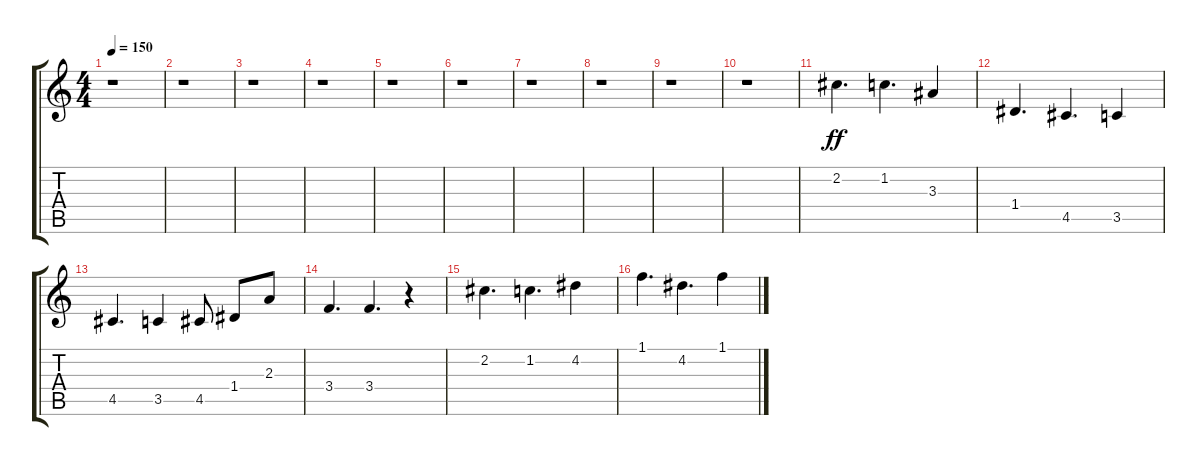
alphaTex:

\track "" {instrument distortionguitar}
\staff {score tabs}
\tuning (E4 B3 G3 D3 A2 E2) {hide}
\ts (4 4)
\tempo 150
\clef g2
\ks c
r.1{dy ff} |
r.1 |
r.1 |
r.1 |
r.1 |
r.1 |
r.1 |
r.1 |
r.1 |
r.1 |
2.2.4{d} 1.2.4{d} 3.3.4 |
1.4.4{d} 4.5.4{d} 3.5.4 |
4.5.4{d} 3.5.4 4.5.8 1.4.8 2.3.8 |
3.4.4{d} 3.4.4{d} r.4 |
2.2.4{d} 1.2.4{d} 4.2.4 |
1.1.4{d} 4.2.4{d} 1.1.4
